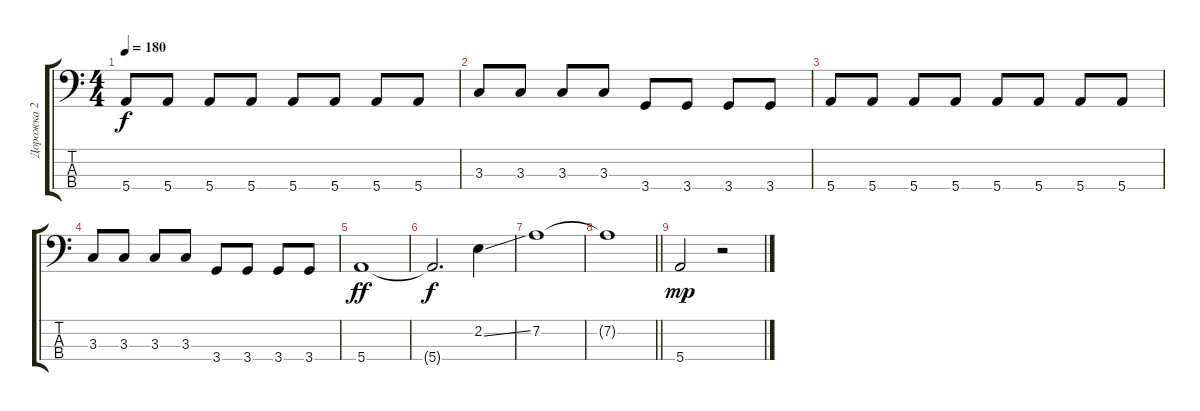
\track ("Дорожка 2" "Дорожка 2") {instrument electricbassfinger}
\staff {score tabs}
\tuning (G2 D2 A1 E1) {hide}
\ts (4 4)
\tempo 180
\clef f4
\ks c
5.4.8{dy f} 5.4.8 5.4.8 5.4.8 5.4.8 5.4.8 5.4.8 5.4.8 |
3.3.8 3.3.8 3.3.8 3.3.8 3.4.8 3.4.8 3.4.8 3.4.8 |
5.4.8 5.4.8 5.4.8 5.4.8 5.4.8 5.4.8 5.4.8 5.4.8 |
3.3.8 3.3.8 3.3.8 3.3.8 3.4.8 3.4.8 3.4.8 3.4.8 |
5.4.1{dy ff} |
5.4{t}.2{d dy f} 2.2{ss}.4 |
7.2.1 |
\barLineRight lightlight
7.2{t}.1 |
5.4.2{dy mp} r.2
